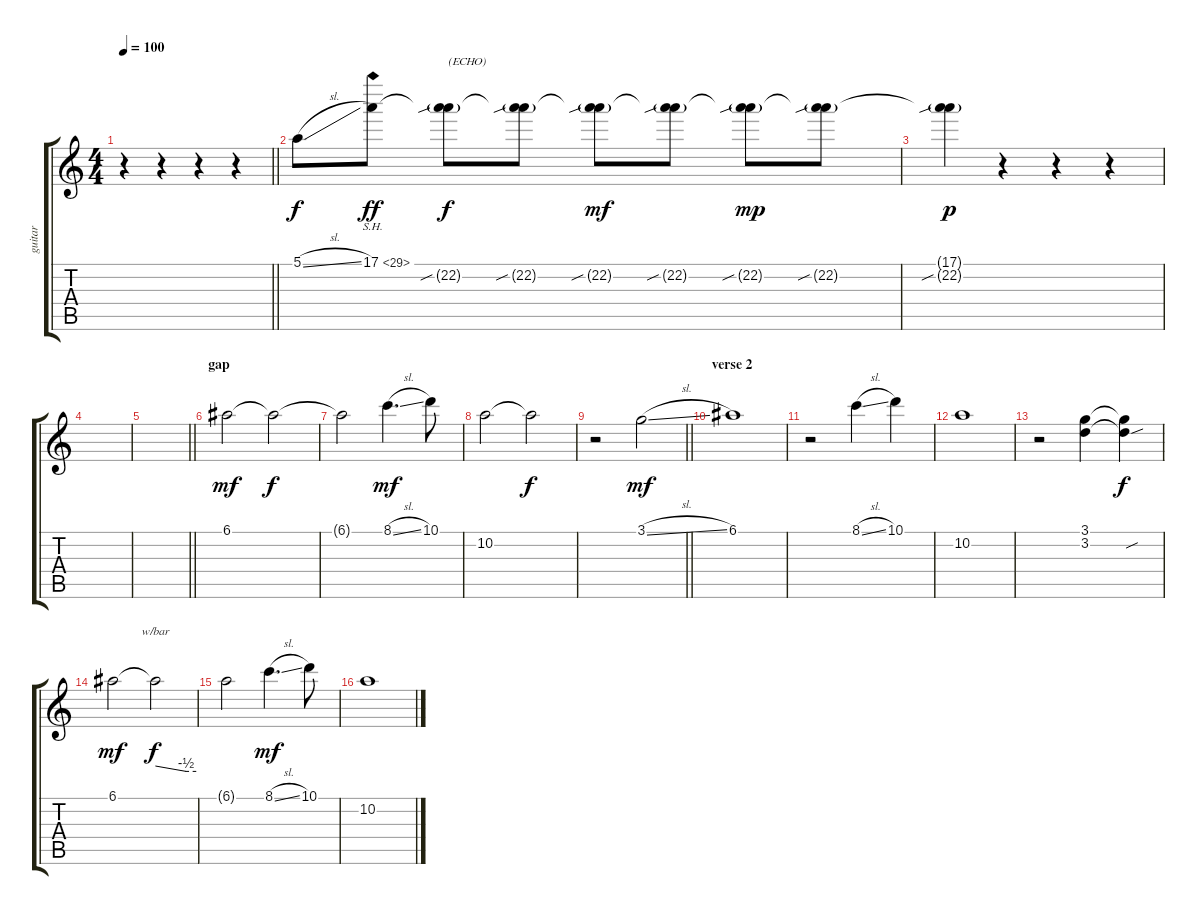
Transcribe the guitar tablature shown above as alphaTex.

\track ("guitar" "guitar") {instrument overdrivenguitar}
\staff {score tabs}
\tuning (E4 B3 G3 D3 A2 E2) {hide}
\ts (4 4)
\tempo 100
\clef g2
\barLineRight lightlight
\ks c
r.4{dy f volume 11} r.4 r.4 r.4 |
5.1{sl}.8{volume 3} 17.1{sh 12}.8{dy ff} (17.1{t} 22.2{sib g}).8{txt "(ECHO)" dy f} (17.1{t} 22.2{sib g}).8 (17.1{t} 22.2{sib g}).8{dy mf} (17.1{t} 22.2{sib g}).8 (17.1{t} 22.2{sib g}).8{dy mp} (17.1{t} 22.2{sib g}).8 |
(17.1{t} 22.2{sib g}).4{dy p} r.4 r.4 r.4 |
|
\barLineRight lightlight
|
\section ("" "gap")
6.1.2{dy mf} 6.1{t}.2{dy f volume 4} |
6.1{t}.2 8.1{sl}.4{d dy mf volume 11} 10.1.8 |
10.2.2{volume 4} 10.2{t}.2{dy f} |
\barLineRight lightlight
r.2 3.1{sl}.2{dy mf volume 11} |
\section ("" "verse 2")
6.1.1{volume 4} |
r.2 8.1{sl}.4{volume 11} 10.1.4 |
10.2.1{volume 4} |
r.2 (3.1 3.2).4{volume 11} (3.1{t} 3.2{sou t}).4{dy f} |
6.1.2{dy mf volume 4} 6.1{t}.2{tbe (custom default 0 0 45 -2 60 -2) dy f} |
6.1{t}.2 8.1{sl}.4{d dy mf volume 11} 10.1.8 |
10.2.1{volume 4}
